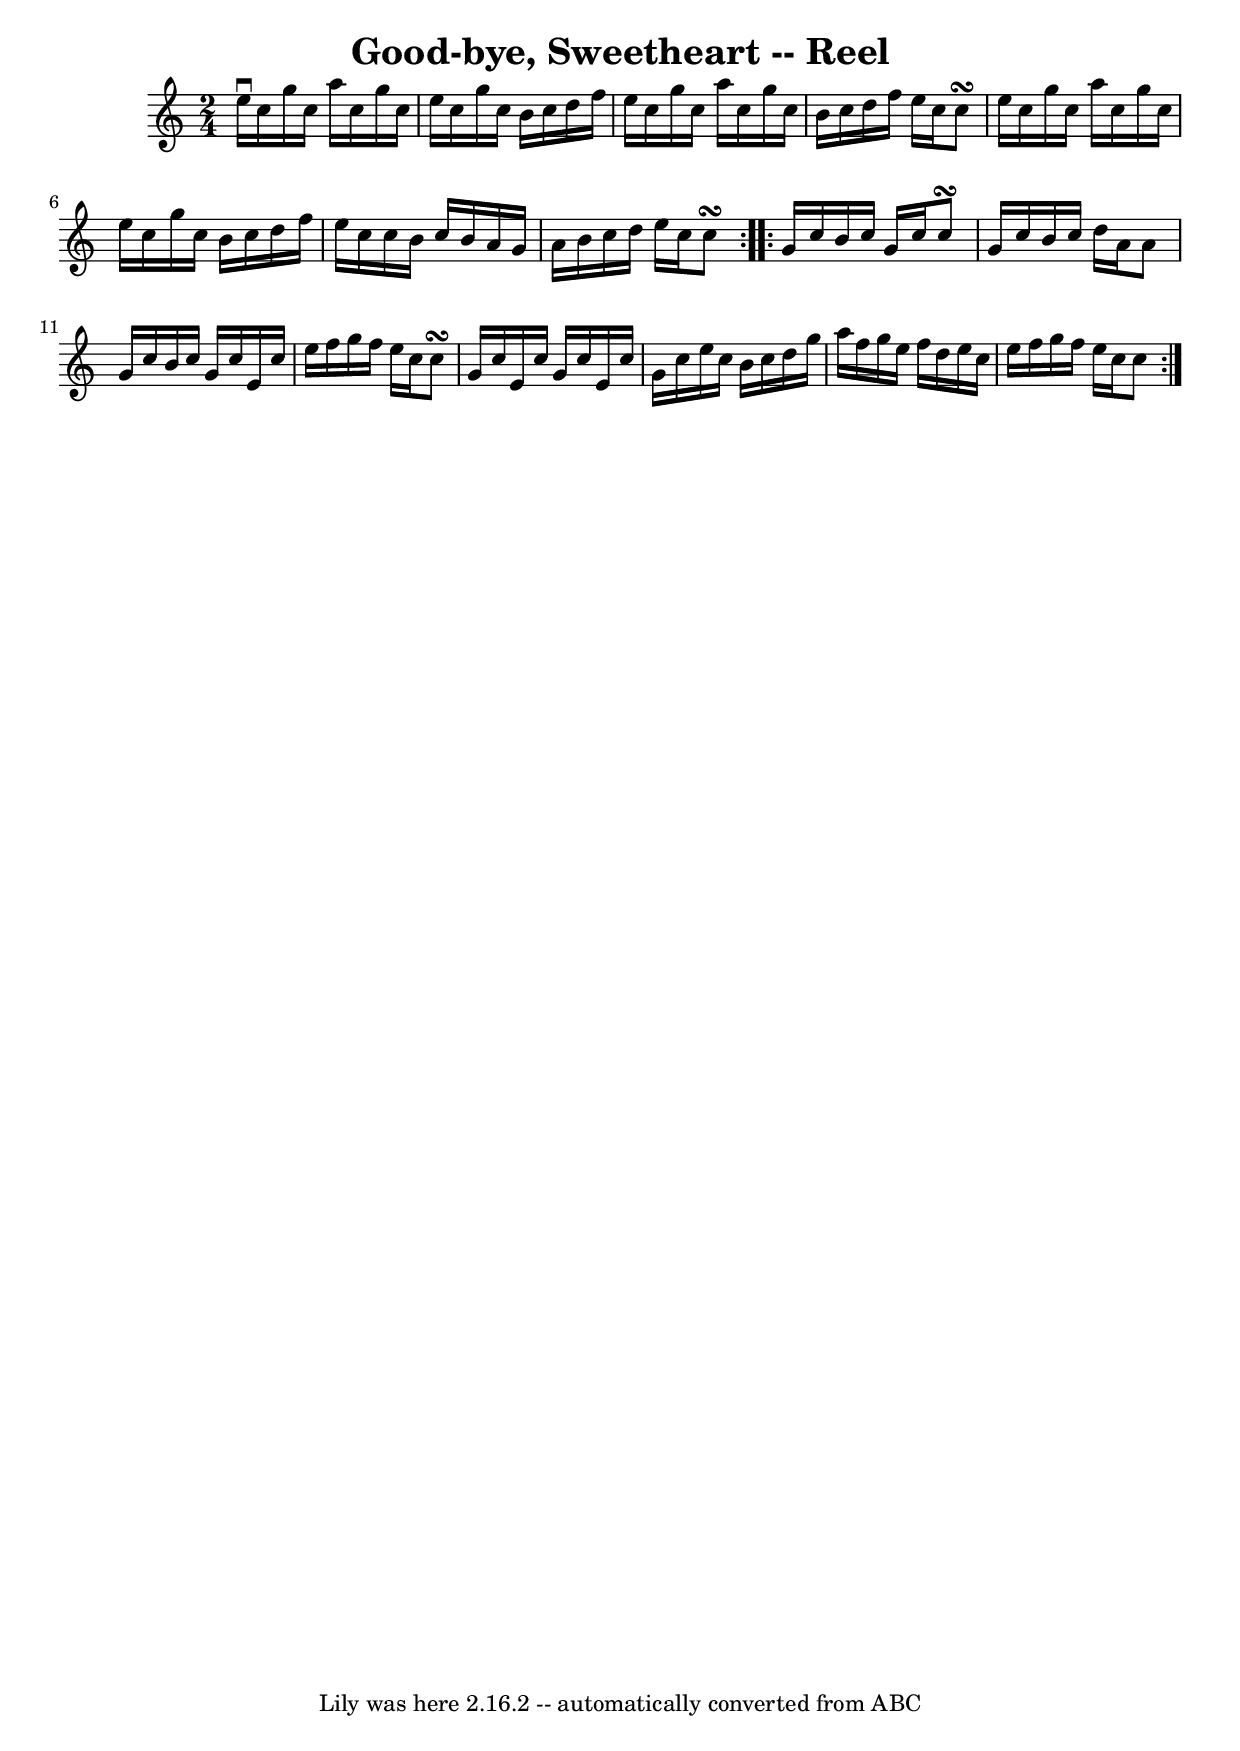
\version "2.16.2"
\include "Mammoth.ily"
\header {
  %% book = "Ryan's Mammoth Collection"
  crossRefNumber = "1"
  footnotes = ""
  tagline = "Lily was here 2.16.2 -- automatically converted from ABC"
  title = "Good-bye, Sweetheart -- Reel"

}
voicedefault =  {



  \repeat volta 2 {

    \time 2/4 
    \key c \major
    e''16^\downbow c''16 g''16 c''16 a''16         c''16 g''16 c''16   |
    e''16 c''16 g''16 c''16 b'16         c''16 d''16 f''16   |
    e''16 c''16 g''16 c''16 a''16        c''16 g''16 c''16   |
    b'16 c''16 d''16 f''16 e''16        c''16 c''8\turn   |
    e''16 c''16 g''16 c''16 a''16         c''16 g''16 c''16   |
    e''16 c''16 g''16 c''16 b'16         c''16 d''16 f''16   |
    e''16 c''16 c''16 b'16 c''16         b'16 a'16 g'16   |
    a'16 b'16 c''16 d''16 e''16    
    c''16 c''8\turn  
  } 
  \repeat volta 2 {
    g'16 c''16 b'16 c''16         g'16 c''16 c''8\turn   |
    g'16 c''16 b'16 c''16 d''16       a'16 a'8   |
    g'16 c''16 b'16 c''16 g'16 c''16         e'16 c''16   |
    e''16 f''16 g''16 f''16 e''16 c''16         c''8\turn   |
    g'16 c''16 e'16 c''16 g'16 c''16 e'16      c''16   |
    g'16 c''16 e''16 c''16 b'16 c''16 d''16       g''16   |
    a''16 f''16 g''16 e''16 f''16 d''16 e''16      c''16   |
    e''16 f''16 g''16 f''16 e''16 c''16 c''8 
    
  }   

}

\score{
  <<

    \context Staff="default"
    {
      \voicedefault 
      
    }

  >>
  \layout {
    
  }
  \midi {
  }

}
